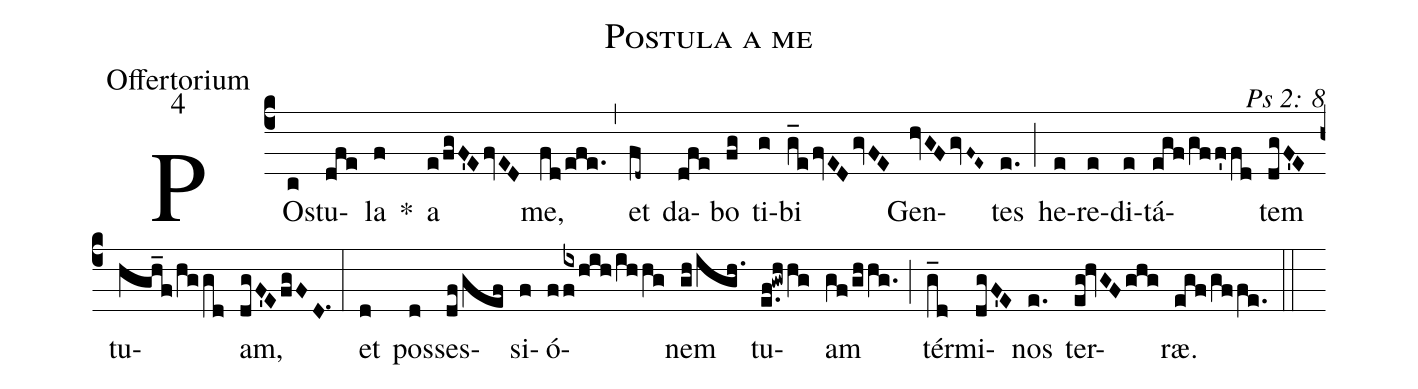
name: Postula a me;
office-part: Offertorium;
mode: 4;
commentary: Ps 2: 8;
%%
(c4) POs(c)tu(dfe)la(f) *() a(e/fgF'EfvED) me,(fd/efe.) (,) et(fd~) da(dfe)bo(fg) ti(g)bi(g_efvEDgvFE) Gen(hvGFgvF~E~)tes(e.) (;) he(e)re(e)di(e)tá(egf/gff'fd)tem(dgF'E) tu(hgh_f/hggd)am,(dgF'EfgFD.1) (:)
et(d) pos(d)ses(df/gef)si(f)ó(f/[1]{ix}f/hih/ihhg)nem(gh/igh.) tu(e.f!gwhhg)am(gf/ghhg.) (;) tér(g_d)mi(dgF'E)nos(e.) ter(eg!hvGFghg)ræ.(egf/gffe.) (::)
